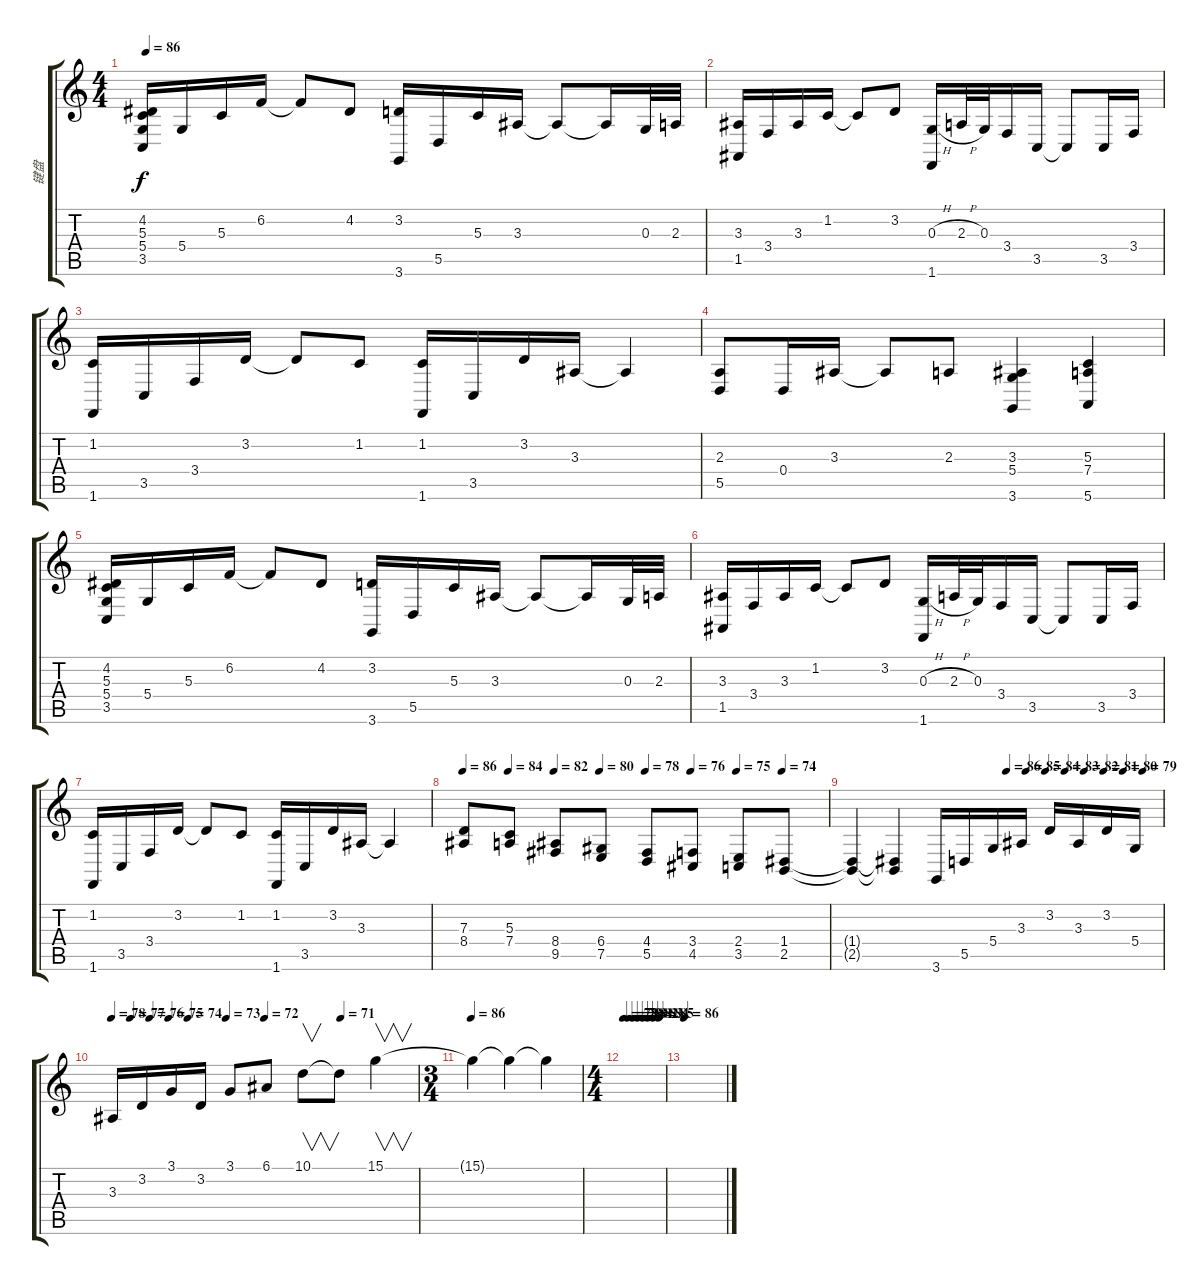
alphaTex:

\track ("键盘" "键盘") {instrument electricgrandpiano}
\staff {score tabs}
\tuning (E4 B3 G3 D3 A2 E2) {hide}
\ts (4 4)
\tempo 86
\tempo 73
\tempo 86
\clef g2
\ks c
(4.2 5.3 5.4 3.5).16{dy f instrument electricgrandpiano} 5.4.16 5.3.16 6.2.16 6.2{t}.8 4.2.8 (3.2 3.6).16 5.5.16 5.3.16 3.3.16 3.3{t}.8 3.3{t}.16 0.3.32 2.3.32 |
(3.3 1.5).16 3.4.16 3.3.16 1.2.16 1.2{t}.8 3.2.8 (0.3{h} 1.6).16 2.3{h}.32 0.3.32 3.4.16 3.5.16 3.5{t}.8 3.5.16 3.4.16 |
(1.2 1.6).16 3.5.16 3.4.16 3.2.16 3.2{t}.8 1.2.8 (1.2 1.6).16 3.5.16 3.2.16 3.3.16 3.3{t}.4 |
(2.3 5.5).8 0.4.16 3.3.16 3.3{t}.8 2.3.8 (3.3 5.4 3.6).4 (5.3 7.4 5.6).4 |
(4.2 5.3 5.4 3.5).16 5.4.16 5.3.16 6.2.16 6.2{t}.8 4.2.8 (3.2 3.6).16 5.5.16 5.3.16 3.3.16 3.3{t}.8 3.3{t}.16 0.3.32 2.3.32 |
(3.3 1.5).16 3.4.16 3.3.16 1.2.16 1.2{t}.8 3.2.8 (0.3{h} 1.6).16 2.3{h}.32 0.3.32 3.4.16 3.5.16 3.5{t}.8 3.5.16 3.4.16 |
(1.2 1.6).16 3.5.16 3.4.16 3.2.16 3.2{t}.8 1.2.8 (1.2 1.6).16 3.5.16 3.2.16 3.3.16 3.3{t}.4 |
\tempo 86
\tempo (84 0.125)
\tempo (82 0.25)
\tempo (80 0.375)
\tempo (78 0.5)
\tempo (76 0.625)
\tempo (75 0.75)
\tempo (74 0.875)
(7.3 8.4).8 (5.3 7.4).8 (8.4 9.5).8 (6.4 7.5).8 (4.4 5.5).8 (3.4 4.5).8 (2.4 3.5).8 (1.4 2.5).8 |
\tempo (86 0.5)
\tempo (85 0.5625)
\tempo (84 0.625)
\tempo (83 0.6875)
\tempo (82 0.75)
\tempo (81 0.8125)
\tempo (80 0.875)
\tempo (79 0.9375)
(1.4{t} 2.5{t}).4 (1.4{t} 2.5{t}).4 3.6.16 5.5.16 5.4.16 3.3.16 3.2.16 3.3.16 3.2.16 5.4.16 |
\tempo 78
\tempo (77 0.0625)
\tempo (76 0.125)
\tempo (75 0.1875)
\tempo (74 0.25)
\tempo (73 0.375)
\tempo (72 0.5)
\tempo (71 0.75)
3.3.16 3.2.16 3.1.16 3.2.16 3.1.8 6.1.8 10.1.8{v} 10.1{t}.8 15.1.4{v} |
\ts (3 4)
\tempo 86
15.1{t}.4 15.1{t}.4 15.1{t}.4 |
\ts (4 4)
\tempo 78
\tempo (79 0.125)
\tempo (80 0.25)
\tempo (81 0.375)
\tempo (82 0.5)
\tempo (83 0.625)
\tempo (84 0.75)
\tempo (85 0.875)
|
\tempo 86
